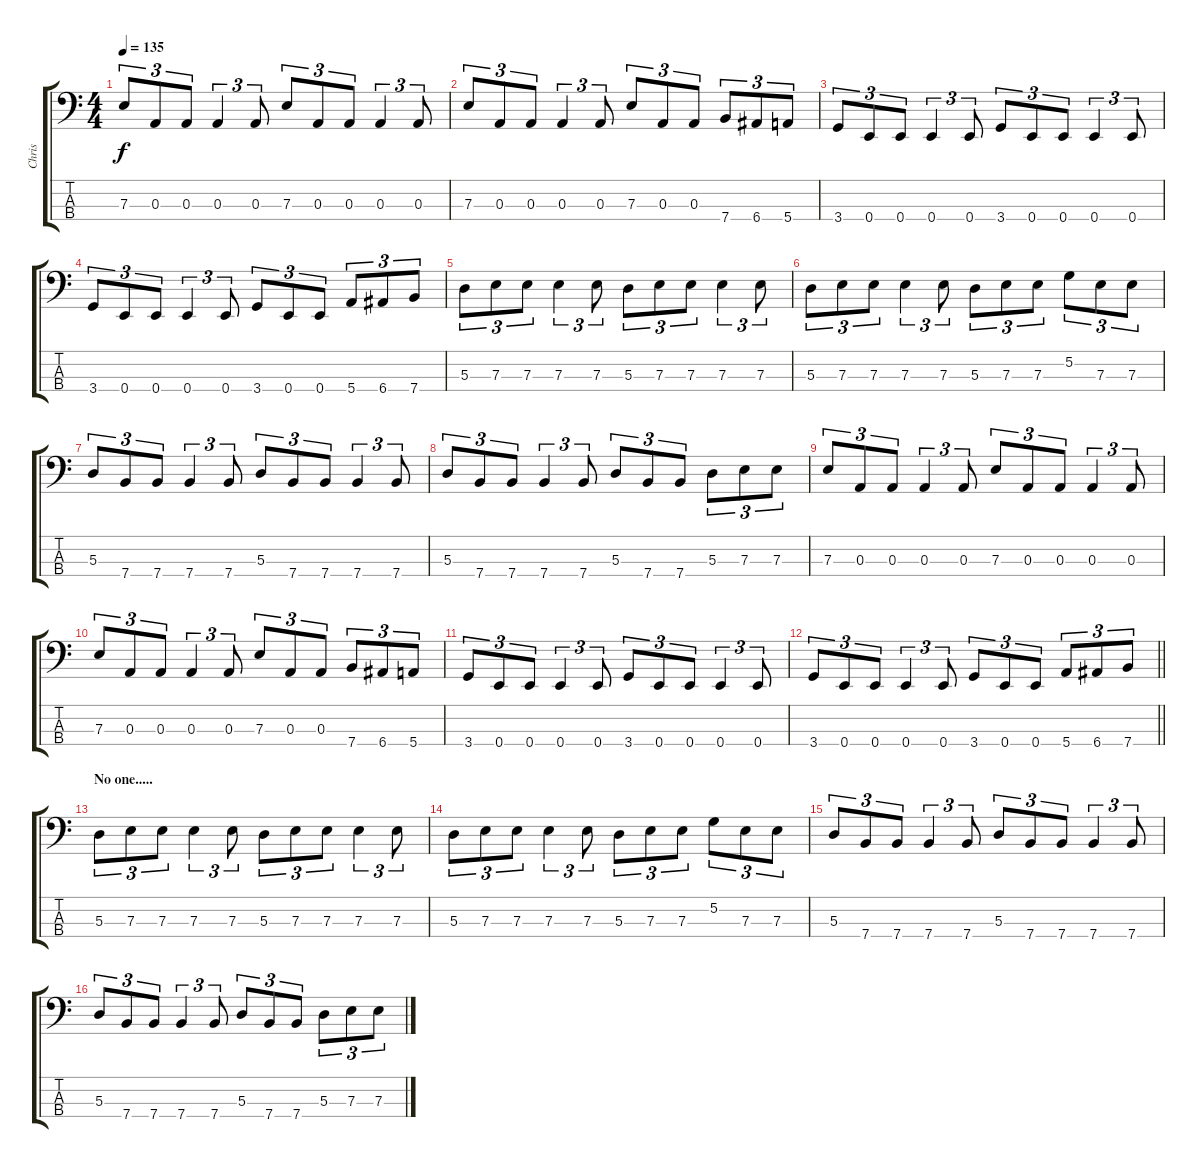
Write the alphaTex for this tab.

\track ("Chris " "Chris ") {instrument electricbasspick}
\staff {score tabs}
\tuning (G2 D2 A1 E1) {hide}
\ts (4 4)
\tempo 135
\clef f4
\ks c
7.3.8{tu (3 2) dy f} 0.3.8{tu (3 2)} 0.3.8{tu (3 2)} 0.3.4{tu (3 2)} 0.3.8{tu (3 2)} 7.3.8{tu (3 2)} 0.3.8{tu (3 2)} 0.3.8{tu (3 2)} 0.3.4{tu (3 2)} 0.3.8{tu (3 2)} |
7.3.8{tu (3 2)} 0.3.8{tu (3 2)} 0.3.8{tu (3 2)} 0.3.4{tu (3 2)} 0.3.8{tu (3 2)} 7.3.8{tu (3 2)} 0.3.8{tu (3 2)} 0.3.8{tu (3 2)} 7.4.8{tu (3 2)} 6.4.8{tu (3 2)} 5.4.8{tu (3 2)} |
3.4.8{tu (3 2)} 0.4.8{tu (3 2)} 0.4.8{tu (3 2)} 0.4.4{tu (3 2)} 0.4.8{tu (3 2)} 3.4.8{tu (3 2)} 0.4.8{tu (3 2)} 0.4.8{tu (3 2)} 0.4.4{tu (3 2)} 0.4.8{tu (3 2)} |
3.4.8{tu (3 2)} 0.4.8{tu (3 2)} 0.4.8{tu (3 2)} 0.4.4{tu (3 2)} 0.4.8{tu (3 2)} 3.4.8{tu (3 2)} 0.4.8{tu (3 2)} 0.4.8{tu (3 2)} 5.4.8{tu (3 2)} 6.4.8{tu (3 2)} 7.4.8{tu (3 2)} |
5.3.8{tu (3 2)} 7.3.8{tu (3 2)} 7.3.8{tu (3 2)} 7.3.4{tu (3 2)} 7.3.8{tu (3 2)} 5.3.8{tu (3 2)} 7.3.8{tu (3 2)} 7.3.8{tu (3 2)} 7.3.4{tu (3 2)} 7.3.8{tu (3 2)} |
5.3.8{tu (3 2)} 7.3.8{tu (3 2)} 7.3.8{tu (3 2)} 7.3.4{tu (3 2)} 7.3.8{tu (3 2)} 5.3.8{tu (3 2)} 7.3.8{tu (3 2)} 7.3.8{tu (3 2)} 5.2.8{tu (3 2)} 7.3.8{tu (3 2)} 7.3.8{tu (3 2)} |
5.3.8{tu (3 2)} 7.4.8{tu (3 2)} 7.4.8{tu (3 2)} 7.4.4{tu (3 2)} 7.4.8{tu (3 2)} 5.3.8{tu (3 2)} 7.4.8{tu (3 2)} 7.4.8{tu (3 2)} 7.4.4{tu (3 2)} 7.4.8{tu (3 2)} |
5.3.8{tu (3 2)} 7.4.8{tu (3 2)} 7.4.8{tu (3 2)} 7.4.4{tu (3 2)} 7.4.8{tu (3 2)} 5.3.8{tu (3 2)} 7.4.8{tu (3 2)} 7.4.8{tu (3 2)} 5.3.8{tu (3 2)} 7.3.8{tu (3 2)} 7.3.8{tu (3 2)} |
7.3.8{tu (3 2)} 0.3.8{tu (3 2)} 0.3.8{tu (3 2)} 0.3.4{tu (3 2)} 0.3.8{tu (3 2)} 7.3.8{tu (3 2)} 0.3.8{tu (3 2)} 0.3.8{tu (3 2)} 0.3.4{tu (3 2)} 0.3.8{tu (3 2)} |
7.3.8{tu (3 2)} 0.3.8{tu (3 2)} 0.3.8{tu (3 2)} 0.3.4{tu (3 2)} 0.3.8{tu (3 2)} 7.3.8{tu (3 2)} 0.3.8{tu (3 2)} 0.3.8{tu (3 2)} 7.4.8{tu (3 2)} 6.4.8{tu (3 2)} 5.4.8{tu (3 2)} |
3.4.8{tu (3 2)} 0.4.8{tu (3 2)} 0.4.8{tu (3 2)} 0.4.4{tu (3 2)} 0.4.8{tu (3 2)} 3.4.8{tu (3 2)} 0.4.8{tu (3 2)} 0.4.8{tu (3 2)} 0.4.4{tu (3 2)} 0.4.8{tu (3 2)} |
\barLineRight lightlight
3.4.8{tu (3 2)} 0.4.8{tu (3 2)} 0.4.8{tu (3 2)} 0.4.4{tu (3 2)} 0.4.8{tu (3 2)} 3.4.8{tu (3 2)} 0.4.8{tu (3 2)} 0.4.8{tu (3 2)} 5.4.8{tu (3 2)} 6.4.8{tu (3 2)} 7.4.8{tu (3 2)} |
\section ("" "No one.....")
5.3.8{tu (3 2) volume 11} 7.3.8{tu (3 2)} 7.3.8{tu (3 2)} 7.3.4{tu (3 2)} 7.3.8{tu (3 2)} 5.3.8{tu (3 2)} 7.3.8{tu (3 2)} 7.3.8{tu (3 2)} 7.3.4{tu (3 2)} 7.3.8{tu (3 2)} |
5.3.8{tu (3 2)} 7.3.8{tu (3 2)} 7.3.8{tu (3 2)} 7.3.4{tu (3 2)} 7.3.8{tu (3 2)} 5.3.8{tu (3 2)} 7.3.8{tu (3 2)} 7.3.8{tu (3 2)} 5.2.8{tu (3 2)} 7.3.8{tu (3 2)} 7.3.8{tu (3 2)} |
5.3.8{tu (3 2)} 7.4.8{tu (3 2)} 7.4.8{tu (3 2)} 7.4.4{tu (3 2)} 7.4.8{tu (3 2)} 5.3.8{tu (3 2)} 7.4.8{tu (3 2)} 7.4.8{tu (3 2)} 7.4.4{tu (3 2)} 7.4.8{tu (3 2)} |
5.3.8{tu (3 2)} 7.4.8{tu (3 2)} 7.4.8{tu (3 2)} 7.4.4{tu (3 2)} 7.4.8{tu (3 2)} 5.3.8{tu (3 2)} 7.4.8{tu (3 2)} 7.4.8{tu (3 2)} 5.3.8{tu (3 2)} 7.3.8{tu (3 2)} 7.3.8{tu (3 2)}
